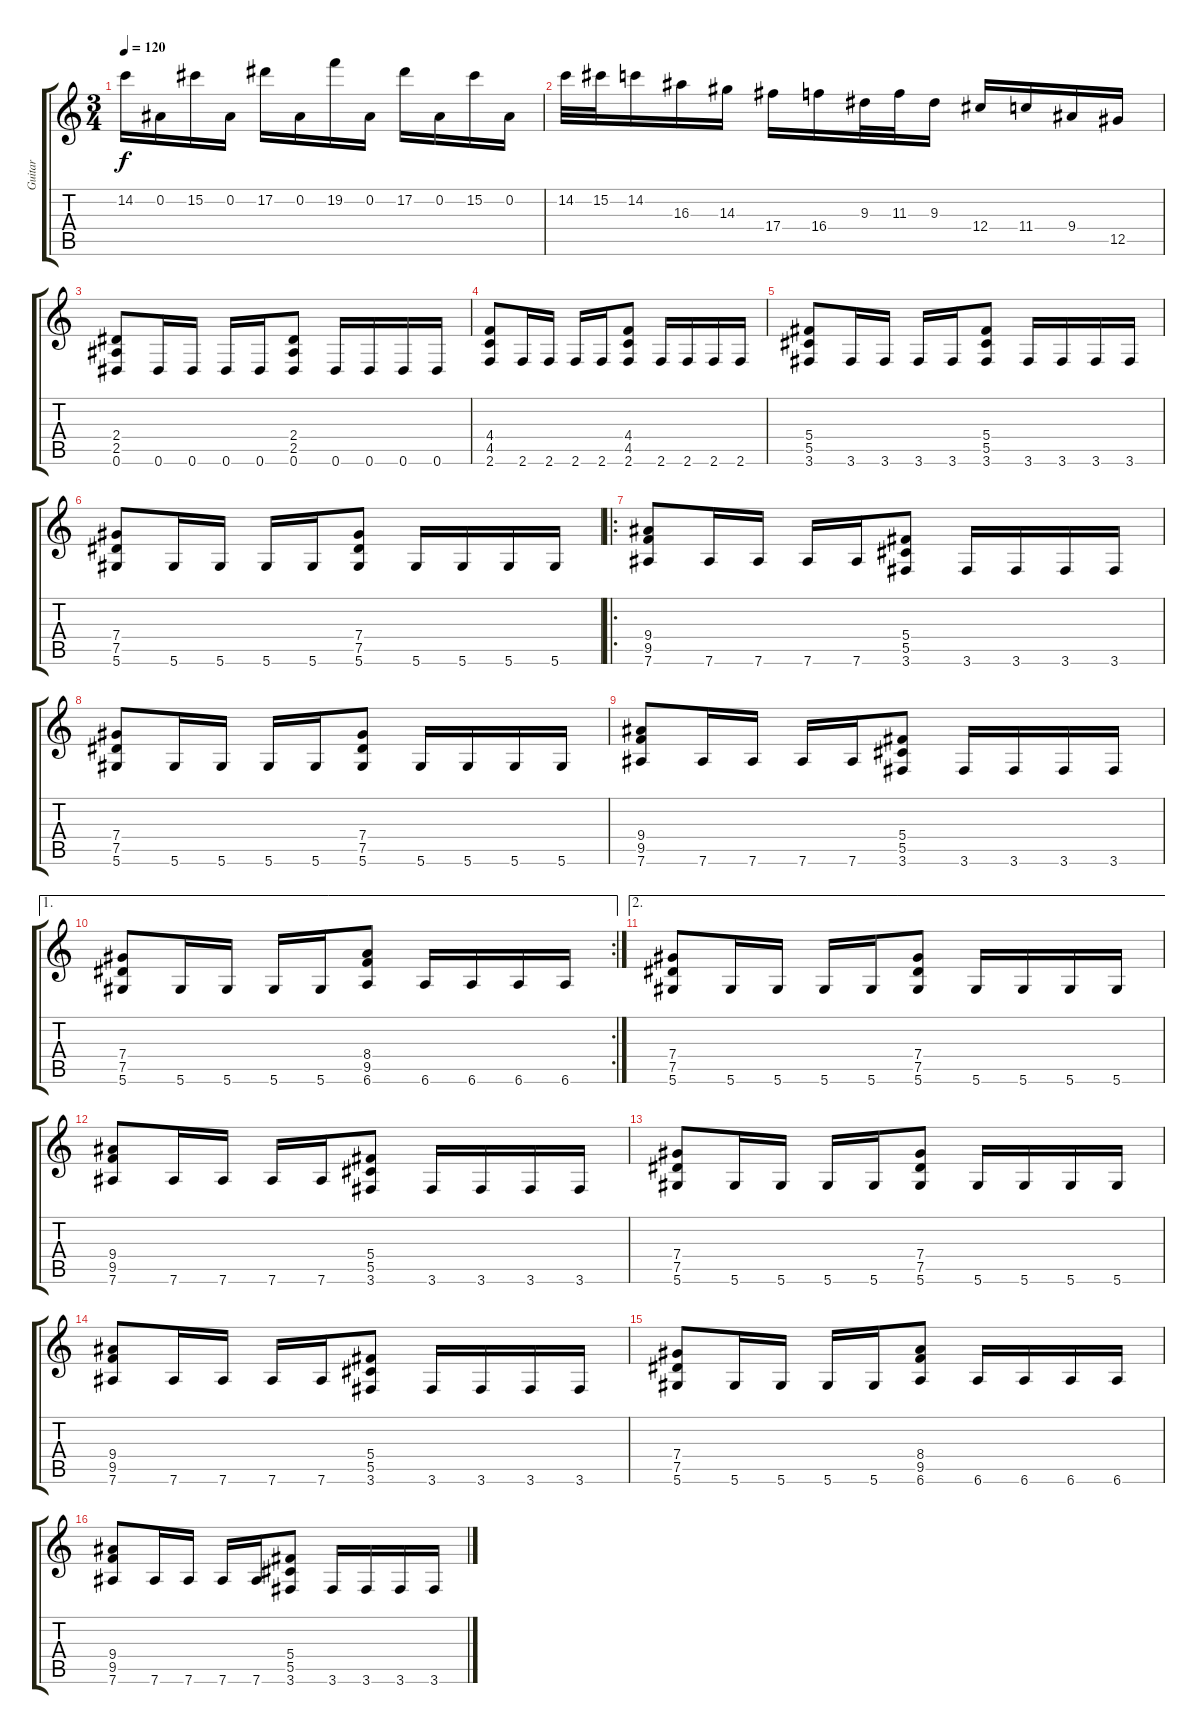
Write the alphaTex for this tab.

\track ("Guitar" "Guitar") {instrument distortionguitar}
\staff {score tabs}
\tuning (Eb4 Bb3 Gb3 Db3 Ab2 Eb2) {hide}
\ts (3 4)
\tempo 120
\clef g2
\ks c
14.2.16{dy f} 0.2.16 15.2.16 0.2.16 17.2.16 0.2.16 19.2.16 0.2.16 17.2.16 0.2.16 15.2.16 0.2.16 |
14.2.32 15.2.32 14.2.16 16.3.16 14.3.16 17.4.16 16.4.16 9.3.32 11.3.32 9.3.16 12.4.16 11.4.16 9.4.16 12.5.16 |
(2.4 2.5 0.6).8{volume 13} 0.6.16 0.6.16 0.6.16 0.6.16 (2.4 2.5 0.6).8 0.6.16 0.6.16 0.6.16 0.6.16 |
(4.4 4.5 2.6).8 2.6.16 2.6.16 2.6.16 2.6.16 (4.4 4.5 2.6).8 2.6.16 2.6.16 2.6.16 2.6.16 |
(5.4 5.5 3.6).8 3.6.16 3.6.16 3.6.16 3.6.16 (5.4 5.5 3.6).8 3.6.16 3.6.16 3.6.16 3.6.16 |
(7.4 7.5 5.6).8 5.6.16 5.6.16 5.6.16 5.6.16 (7.4 7.5 5.6).8 5.6.16 5.6.16 5.6.16 5.6.16 |
\ro
(9.4 9.5 7.6).8 7.6.16 7.6.16 7.6.16 7.6.16 (5.4 5.5 3.6).8 3.6.16 3.6.16 3.6.16 3.6.16 |
(7.4 7.5 5.6).8 5.6.16 5.6.16 5.6.16 5.6.16 (7.4 7.5 5.6).8 5.6.16 5.6.16 5.6.16 5.6.16 |
(9.4 9.5 7.6).8 7.6.16 7.6.16 7.6.16 7.6.16 (5.4 5.5 3.6).8 3.6.16 3.6.16 3.6.16 3.6.16 |
\ae 1
\rc 2
(7.4 7.5 5.6).8 5.6.16 5.6.16 5.6.16 5.6.16 (8.4 9.5 6.6).8 6.6.16 6.6.16 6.6.16 6.6.16 |
\ae 2
(7.4 7.5 5.6).8 5.6.16 5.6.16 5.6.16 5.6.16 (7.4 7.5 5.6).8 5.6.16 5.6.16 5.6.16 5.6.16 |
(9.4 9.5 7.6).8 7.6.16 7.6.16 7.6.16 7.6.16 (5.4 5.5 3.6).8 3.6.16 3.6.16 3.6.16 3.6.16 |
(7.4 7.5 5.6).8 5.6.16 5.6.16 5.6.16 5.6.16 (7.4 7.5 5.6).8 5.6.16 5.6.16 5.6.16 5.6.16 |
(9.4 9.5 7.6).8 7.6.16 7.6.16 7.6.16 7.6.16 (5.4 5.5 3.6).8 3.6.16 3.6.16 3.6.16 3.6.16 |
(7.4 7.5 5.6).8 5.6.16 5.6.16 5.6.16 5.6.16 (8.4 9.5 6.6).8 6.6.16 6.6.16 6.6.16 6.6.16 |
(9.4 9.5 7.6).8 7.6.16 7.6.16 7.6.16 7.6.16 (5.4 5.5 3.6).8 3.6.16 3.6.16 3.6.16 3.6.16
